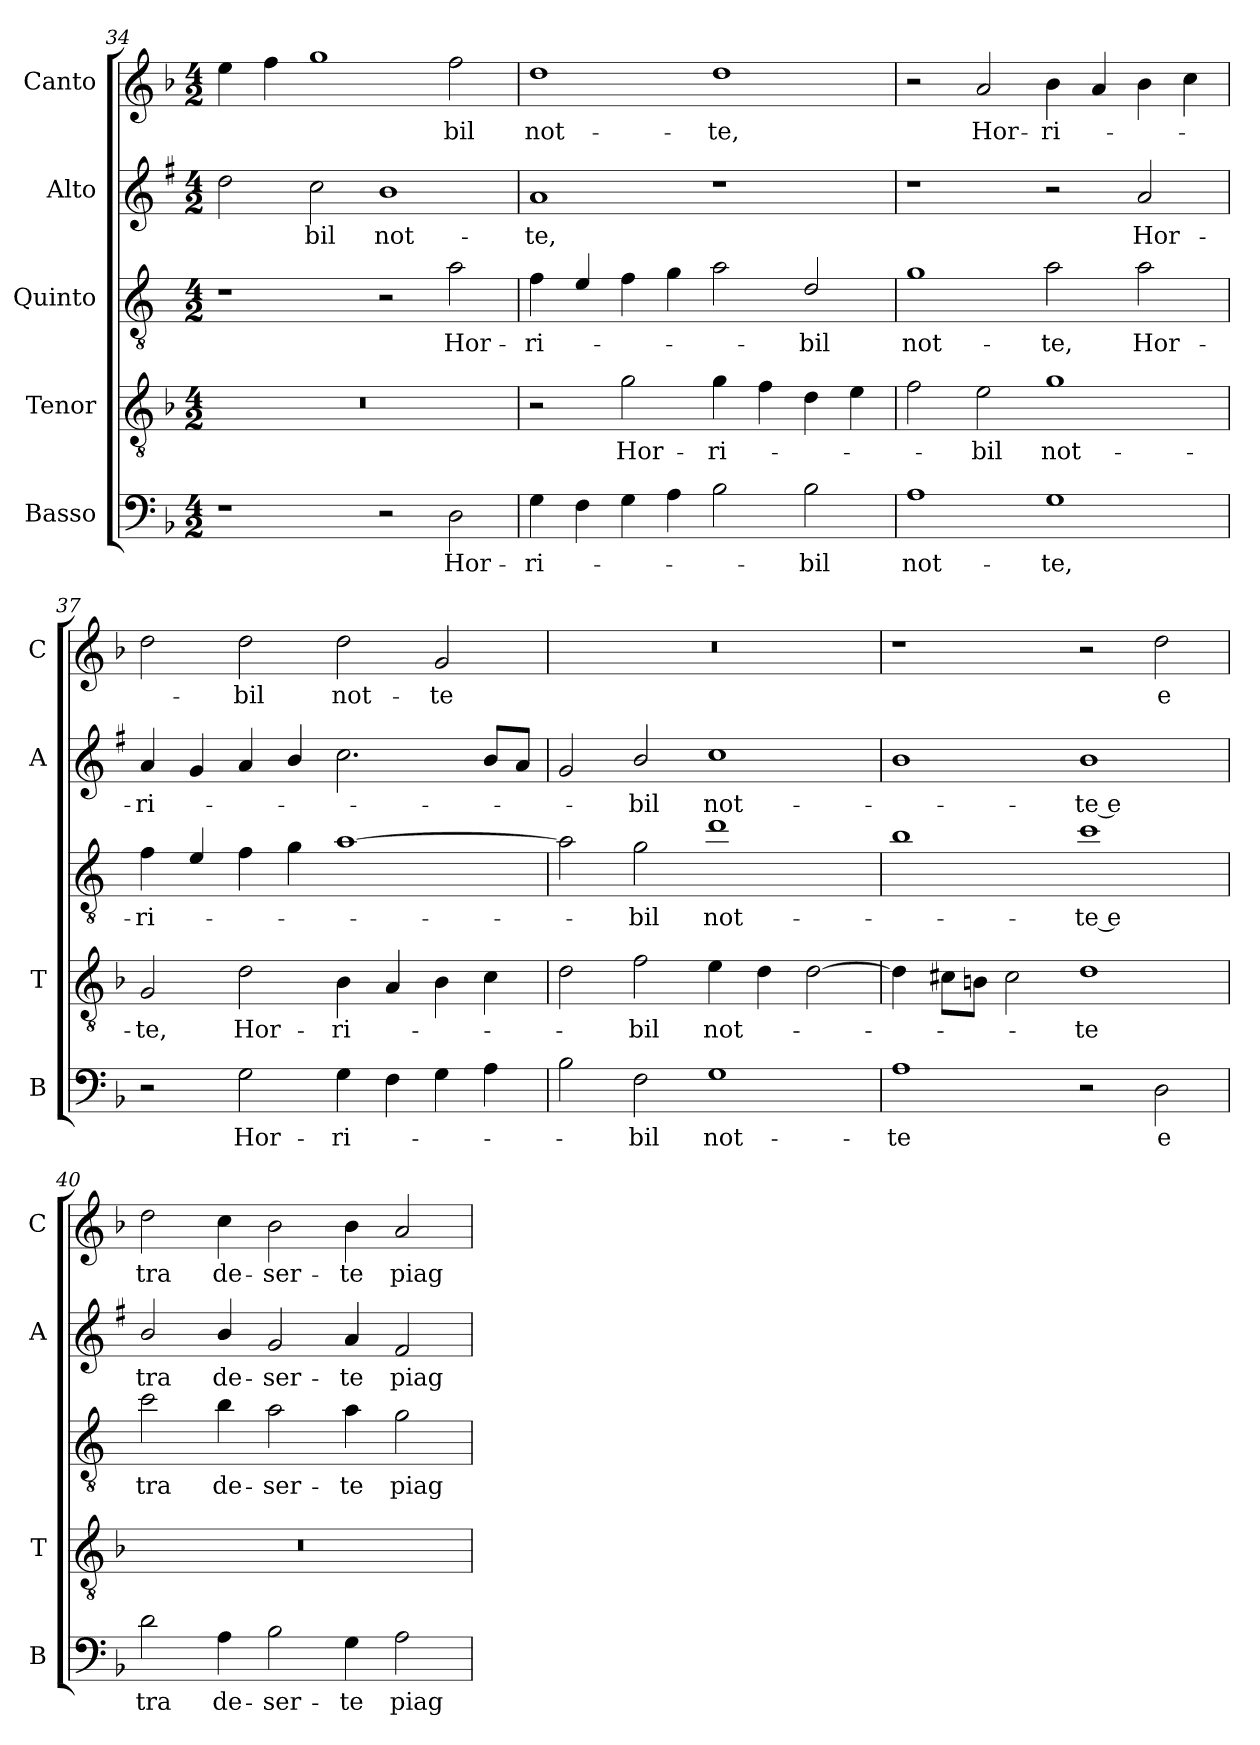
**kern	**text	**kern	**text	**kern	**text	**kern	**text	**kern	**text
*part5	*part5	*part4	*part4	*part3	*part3	*part2	*part2	*part1	*part1
*staff5	*staff5	*staff4	*staff4	*staff3	*staff3	*staff2	*staff2	*staff1	*staff1
*I"Basso	*	*I"Tenor	*	*I"Quinto	*	*I"Alto	*	*I"Canto	*
*I'B	*	*I'T	*	*	*	*I'A	*	*I'C	*
*clefF4	*	*clefGv2	*	*clefGv2	*	*clefG2	*	*clefG2	*
*	*	*	*	*ITrd4c7	*	*ITrd1c2	*	*	*
*k[b-]	*	*k[b-]	*	*k[b-]	*	*k[b-]	*	*k[b-]	*
*F:	*	*F:	*	*F:	*	*F:	*	*F:	*
*M4/2	*	*M4/2	*	*M4/2	*	*M4/2	*	*M4/2	*
=34	=34	=34	=34	=34	=34	=34	=34	=34	=34
1r	.	0r	.	1r	.	2cc\	.	4ee\	.
.	.	.	.	.	.	.	.	4ff\	.
!	!	!	!	!	!	!	!LO:LY:b	!	!
.	.	.	.	.	.	2b-\	-bil	1gg	.
!	!	!	!	!	!	!	!LO:LY:b	!	!
2r	.	.	.	2r	.	1a	not-	.	.
!	!LO:LY:b	!	!	!	!LO:LY:b	!	!	!	!LO:LY:b
2D\	Hor-	.	.	2d\	Hor-	.	.	2ff\	-bil
=35	=35	=35	=35	=35	=35	=35	=35	=35	=35
!	!LO:LY:b	!	!	!	!LO:LY:b	!	!LO:LY:b	!	!LO:LY:b
4G\	-ri-	2r	.	4B-\	-ri-	1g	-te,	1dd	not-
4F\	.	.	.	4A/	.	.	.	.	.
!	!	!	!LO:LY:b	!	!	!	!	!	!
4G\	.	2g\	Hor-	4B-\	.	.	.	.	.
4A\	.	.	.	4c\	.	.	.	.	.
!	!	!	!LO:LY:b	!	!	!	!	!	!LO:LY:b
2B-\	.	4g\	-ri-	2d\	.	1r	.	1dd	-te,
.	.	4f\	.	.	.	.	.	.	.
!	!LO:LY:b	!	!	!	!LO:LY:b	!	!	!	!
2B-\	-bil	4d\	.	2G/	-bil	.	.	.	.
.	.	4e\	.	.	.	.	.	.	.
!!LO:LB:g=z
=36	=36	=36	=36	=36	=36	=36	=36	=36	=36
!	!LO:LY:b	!	!	!	!LO:LY:b	!	!	!	!
1A	not-	2f\	.	1c	not-	1r	.	2r	.
!	!	!	!LO:LY:b	!	!	!	!	!	!LO:LY:b
.	.	2e\	-bil	.	.	.	.	2a/	Hor-
!	!LO:LY:b	!	!LO:LY:b	!	!LO:LY:b	!	!	!	!LO:LY:b
1G	-te,	1g	not-	2d\	-te,	2r	.	4b-\	-ri-
.	.	.	.	.	.	.	.	4a/	.
!	!	!	!	!	!LO:LY:b	!	!LO:LY:b	!	!
.	.	.	.	2d\	Hor-	2g/	Hor-	4b-\	.
.	.	.	.	.	.	.	.	4cc\	.
=37	=37	=37	=37	=37	=37	=37	=37	=37	=37
!	!	!	!LO:LY:b	!	!LO:LY:b	!	!LO:LY:b	!	!
2r	.	2G/	-te,	4B-\	-ri-	4g/	-ri-	2dd\	.
.	.	.	.	4A/	.	4f/	.	.	.
!	!LO:LY:b	!	!LO:LY:b	!	!	!	!	!	!LO:LY:b
2G\	Hor-	2d\	Hor-	4B-\	.	4g/	.	2dd\	-bil
.	.	.	.	4c\	.	4a/	.	.	.
!	!LO:LY:b	!	!LO:LY:b	!	!	!	!	!	!LO:LY:b
4G\	-ri-	4B-\	-ri-	[1d	.	2.b-\	.	2dd\	not-
4F\	.	4A/	.	.	.	.	.	.	.
!	!	!	!	!	!	!	!	!	!LO:LY:b
4G\	.	4B-\	.	.	.	.	.	2g/	-te
4A\	.	4c\	.	.	.	8a/L	.	.	.
.	.	.	.	.	.	8g/J	.	.	.
=38	=38	=38	=38	=38	=38	=38	=38	=38	=38
2B-\	.	2d\	.	2d\]	.	2f/	.	0r	.
!	!LO:LY:b	!	!LO:LY:b	!	!LO:LY:b	!	!LO:LY:b	!	!
2F\	-bil	2f\	-bil	2c\	-bil	2a/	-bil	.	.
!	!LO:LY:b	!	!LO:LY:b	!	!LO:LY:b	!	!LO:LY:b	!	!
1G	not-	4e\	not-	1g	not-	1b-	not-	.	.
.	.	4d\	.	.	.	.	.	.	.
.	.	[2d\	.	.	.	.	.	.	.
=39	=39	=39	=39	=39	=39	=39	=39	=39	=39
!	!LO:LY:b	!	!	!	!	!	!	!	!
1A	-te	4d\]	.	1e	.	1a	.	1r	.
.	.	8c#X\L	.	.	.	.	.	.	.
.	.	8Bn\J	.	.	.	.	.	.	.
.	.	2c#\	.	.	.	.	.	.	.
!	!	!	!LO:LY:b	!	!LO:LY:b	!	!LO:LY:b	!	!
2r	.	1d	-te	1f	-te e	1a	-te e	2r	.
!	!LO:LY:b	!	!	!	!	!	!	!	!LO:LY:b
2D\	e	.	.	.	.	.	.	2dd\	e
=40	=40	=40	=40	=40	=40	=40	=40	=40	=40
!	!LO:LY:b	!	!	!	!LO:LY:b	!	!LO:LY:b	!	!LO:LY:b
2d\	tra	0r	.	2f\	tra	2a/	tra	2dd\	tra
!	!LO:LY:b	!	!	!	!LO:LY:b	!	!LO:LY:b	!	!LO:LY:b
4A\	de-	.	.	4e\	de-	4a/	de-	4cc\	de-
!	!LO:LY:b	!	!	!	!LO:LY:b	!	!LO:LY:b	!	!LO:LY:b
2B-\	-ser-	.	.	2d\	-ser-	2f/	-ser-	2b-\	-ser-
!	!LO:LY:b	!	!	!	!LO:LY:b	!	!LO:LY:b	!	!LO:LY:b
4G\	-te	.	.	4d\	-te	4g/	-te	4b-\	-te
!	!LO:LY:b	!	!	!	!LO:LY:b	!	!LO:LY:b	!	!LO:LY:b
2A\	piag-	.	.	2c\	piag-	2e/	piag-	2a/	piag-
=	=	=	=	=	=	=	=	=	=
*-	*-	*-	*-	*-	*-	*-	*-	*-	*-
